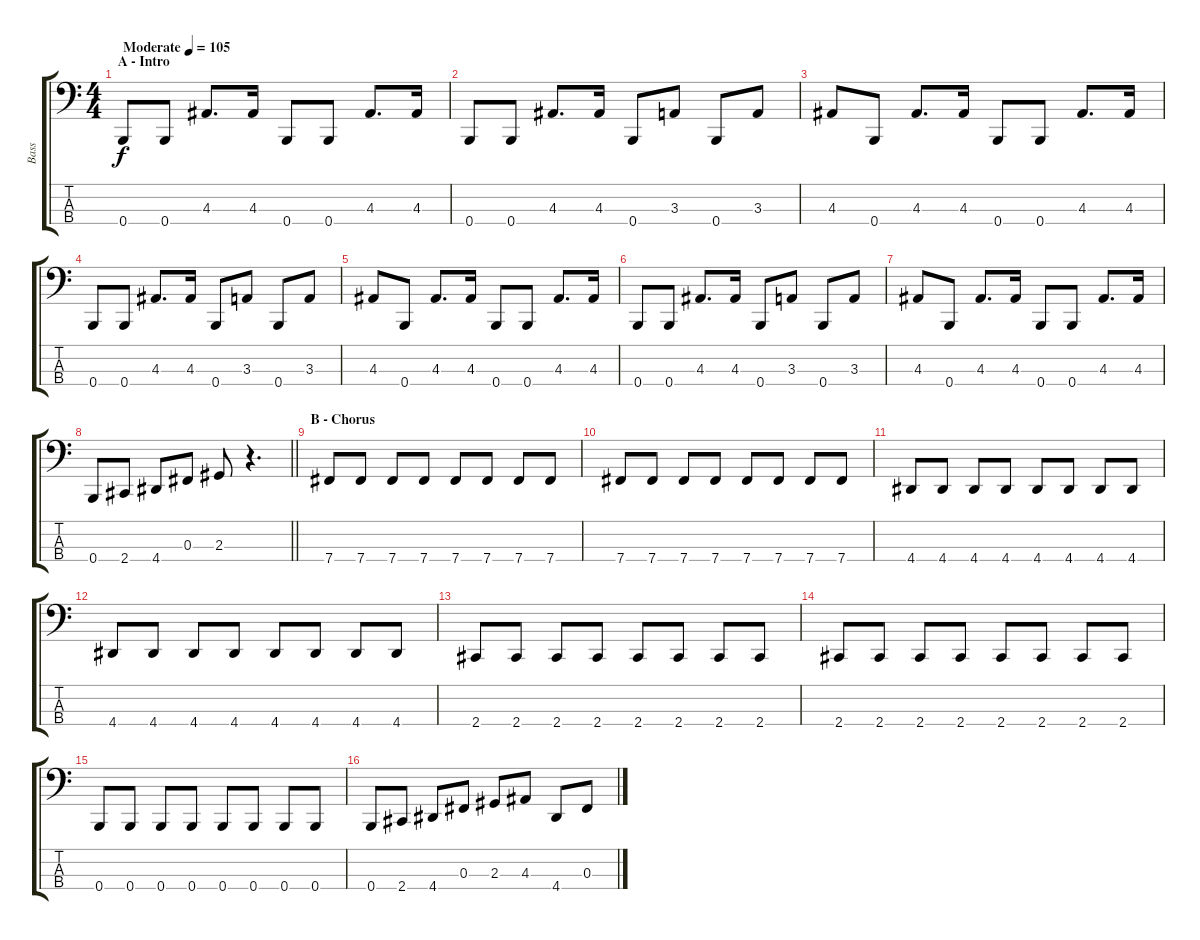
\track ("Bass" "Bass") {instrument electricbassfinger}
\staff {score tabs}
\tuning (Gb2 B1 Gb1 B0) {hide}
\ts (4 4)
\section ("" "A - Intro")
\tempo (105 "Moderate")
\clef f4
\ks c
0.4.8{dy f instrument electricbassfinger} 0.4.8 4.3.8{d} 4.3.16 0.4.8 0.4.8 4.3.8{d} 4.3.16 |
0.4.8 0.4.8 4.3.8{d} 4.3.16 0.4.8 3.3.8 0.4.8 3.3.8 |
4.3.8 0.4.8 4.3.8{d} 4.3.16 0.4.8 0.4.8 4.3.8{d} 4.3.16 |
0.4.8 0.4.8 4.3.8{d} 4.3.16 0.4.8 3.3.8 0.4.8 3.3.8 |
4.3.8 0.4.8 4.3.8{d} 4.3.16 0.4.8 0.4.8 4.3.8{d} 4.3.16 |
0.4.8 0.4.8 4.3.8{d} 4.3.16 0.4.8 3.3.8 0.4.8 3.3.8 |
4.3.8 0.4.8 4.3.8{d} 4.3.16 0.4.8 0.4.8 4.3.8{d} 4.3.16 |
\barLineRight lightlight
0.4.8 2.4.8 4.4.8 0.3.8 2.3.8 r.4{d} |
\section ("" "B - Chorus")
7.4.8 7.4.8 7.4.8 7.4.8 7.4.8 7.4.8 7.4.8 7.4.8 |
7.4.8 7.4.8 7.4.8 7.4.8 7.4.8 7.4.8 7.4.8 7.4.8 |
4.4.8 4.4.8 4.4.8 4.4.8 4.4.8 4.4.8 4.4.8 4.4.8 |
4.4.8 4.4.8 4.4.8 4.4.8 4.4.8 4.4.8 4.4.8 4.4.8 |
2.4.8 2.4.8 2.4.8 2.4.8 2.4.8 2.4.8 2.4.8 2.4.8 |
2.4.8 2.4.8 2.4.8 2.4.8 2.4.8 2.4.8 2.4.8 2.4.8 |
0.4.8 0.4.8 0.4.8 0.4.8 0.4.8 0.4.8 0.4.8 0.4.8 |
0.4.8 2.4.8 4.4.8 0.3.8 2.3.8 4.3.8 4.4.8 0.3.8
